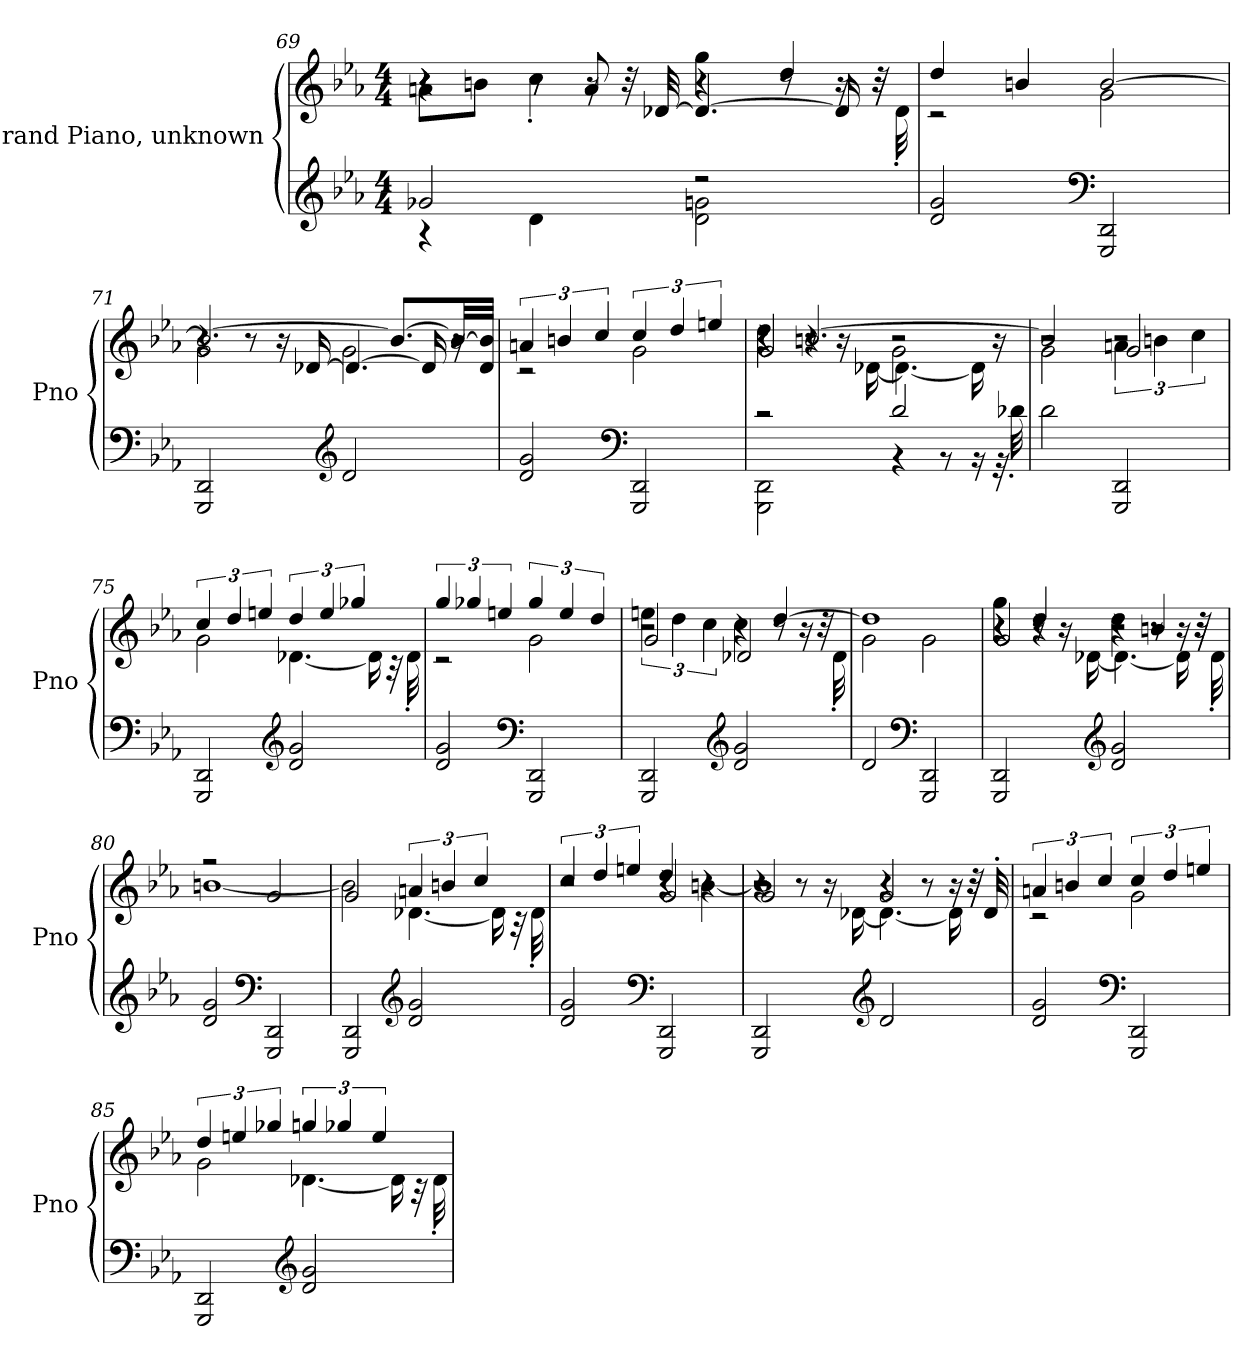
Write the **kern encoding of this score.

**kern	**kern
*part1	*part1
*staff2	*staff1
*I"Grand Piano, unknown	*
*I'Pno	*
*clefG2	*clefG2
*k[b-e-a-]	*k[b-e-a-]
*M4/4	*M4/4
=69	=69
*^	*^
*	*	*	*^
2g-X/	4r	4r	8an\L	4r
.	.	.	8bn\J	.
.	4d\	8r	4cc'\	8r
.	.	8a/	.	16r
.	.	.	.	32r
.	.	.	.	[32d-X/
2r	2d\ 2gn\	4r	4gg\	4.d-/_
.	.	4dd/	8r	.
.	.	.	16r	16d-/]
.	.	.	32r	16r
.	.	.	32d-'\	.
*v	*v	*	*	*
*	*	*v	*v
=70	=70	=70
2d/ 2g/	4dd/	2r
.	4bn/	.
*clefF4	*	*
2GGG/ 2DD/	[2b/	2g\
!!LO:LB:g=z
=71	=71	=71
*	*	*^
2GGG/ 2DD/	2.b/_	2g\	4r
.	.	.	8r
.	.	.	16r
.	.	.	[16d-X/
*clefG2	*	*	*
2d/	.	2g\	4.d-/_
.	8.b/L_	.	.
.	.	.	16d-/]
.	32b/LL_	.	16r
.	32d-/ 32b/]JJJ	.	.
*	*	*v	*v
=72	=72	=72
2d/ 2g/	6an/	2r
.	6bn/	.
.	6cc/	.
*clefF4	*	*
2GGG/ 2DD/	6cc/	2g\
.	6dd/	.
.	6een/	.
=73	=73	=73
*^	*^	*^
2r	2GGG\ 2DD\	4r	4dd\	2g/	4r
.	.	[2.bn/	4r	.	8r
.	.	.	.	.	16r
.	.	.	.	.	[16d-X\
2d/	4r	.	2g\	2r	4.d-\_
.	8r	.	.	.	.
.	16r	.	.	.	16d-\]
.	32r	.	.	.	16r
.	32d-X'\	.	.	.	.
*v	*v	*	*	*	*
*	*	*	*v	*v
=74	=74	=74	=74
2d\	2b/]	2g\	2r
2GGG/ 2DD/	2r	6an\	2g/
.	.	6bn\	.
.	.	6cc\	.
*	*	*v	*v
!!LO:PB:g=z
=75	=75	=75
2GGG/ 2DD/	6cc/	2g\
.	6dd/	.
.	6een/	.
*clefG2	*	*
2d/ 2g/	6dd/	[4.d-X\
.	6ee/	.
.	6gg-X/	.
.	.	16d-\]
.	.	32r
.	.	32d-'\
=76	=76	=76
2d/ 2g/	6gg/	2r
.	6gg-X/	.
.	6een/	.
*clefF4	*	*
2GGG/ 2DD/	6gg-/	2g\
.	6ee/	.
.	6dd/	.
=77	=77	=77
*	*	*^
2GGG/ 2DD/	2r	6een\	2g/
.	.	6dd\	.
.	.	6cc\	.
*clefG2	*	*	*
2d/ 2g/	4r	4cc\	2d-X/
.	[4dd/	8r	.
.	.	16r	.
.	.	32r	.
.	.	32d-'\	.
*	*	*v	*v
=78	=78	=78
2d/	1dd]	2g\
*clefF4	*	*
2GGG/ 2DD/	.	2g\
!!LO:LB:g=z
=79	=79	=79
*	*^	*^
2GGG/ 2DD/	4r	4gg\	2g/	4r
.	4dd/	4r	.	8r
.	.	.	.	16r
.	.	.	.	[16d-X\
*clefG2	*	*	*	*
2d/ 2g/	4r	4dd\	2r	4.d-\_
.	4bn/	8r	.	.
.	.	16r	.	16d-\]
.	.	32r	.	16r
.	.	32d-'\	.	.
*	*	*v	*v	*v
=80	=80	=80
2d/ 2g/	2r	[1bn
*clefF4	*	*
2GGG/ 2DD/	2g/	.
=81	=81	=81
2GGG/ 2DD/	2g/	2b\]
*clefG2	*	*
2d/ 2g/	6an/	[4.d-X\
.	6bn/	.
.	6cc/	.
.	.	16d-\]
.	.	32r
.	.	32d-'\
=82	=82	=82
*	*	*^
2d/ 2g/	6cc/	2r	2r
.	6dd/	.	.
.	6een/	.	.
*clefF4	*	*	*
2GGG/ 2DD/	4dd/	4r	2g/
.	4r	[4bn\	.
!!LO:LB:g=z
=83	=83	=83	=83
*	*	*	*^
2GGG/ 2DD/	2r	1b]	2g/	4r
.	.	.	.	8r
.	.	.	.	16r
.	.	.	.	[16d-X\
*clefG2	*	*	*	*
2d/	4r	.	2g/	4.d-\_
.	8r	.	.	.
.	16r	.	.	16d-\]
.	32r	.	.	16r
.	32d-'/	.	.	.
*	*	*v	*v	*v
=84	=84	=84
2d/ 2g/	6an/	2r
.	6bn/	.
.	6cc/	.
*clefF4	*	*
2GGG/ 2DD/	6cc/	2g\
.	6dd/	.
.	6een/	.
=85	=85	=85
2GGG/ 2DD/	6dd/	2g\
.	6een/	.
.	6gg-X/	.
*clefG2	*	*
2d/ 2g/	6ggn/	[4.d-X\
.	6gg-X/	.
.	6ee/	.
.	.	16d-\]
.	.	32r
.	.	32d-'\
*	*v	*v
=	=
*-	*-
